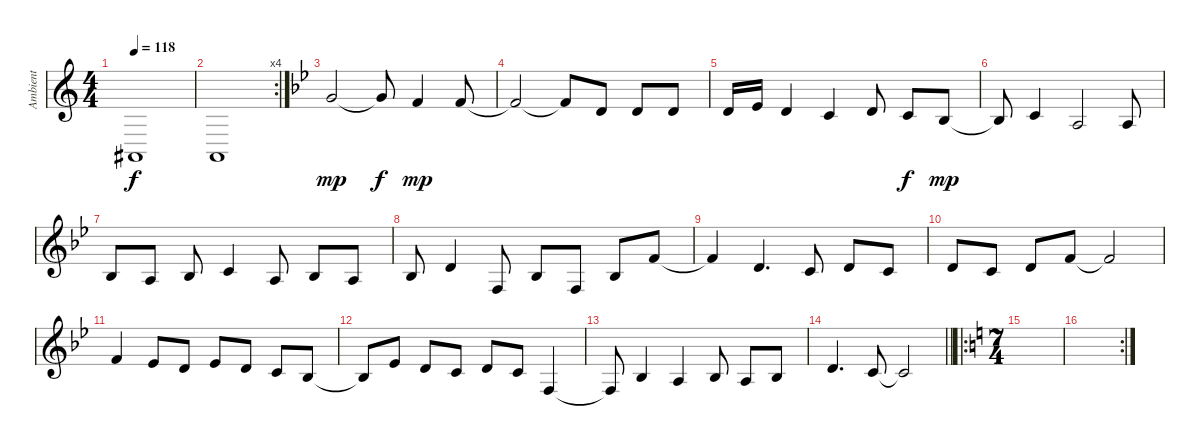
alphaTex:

\track ("Ambient" "Ambient") {instrument fx6goblins}
\staff {score}
\tuning (E4 B3 G3 D3 A2 E2) {hide}
\ts (4 4)
\tempo 118
\clef g2
\ks c
6.6.1{dy f} |
\rc 4
5.6.1 |
\ks bb
3.1.2{dy mp} 3.1{t}.8{dy f} 1.1.4{dy mp} 1.1.8 |
1.1{t}.2 1.1{t}.8 3.2.8 3.2.8 3.2.8 |
3.2.16 4.2.16 3.2.4 5.3.4 7.3.8 5.3.8{dy f} 3.3.8{dy mp} |
3.3{t}.8 5.3.4 2.3.2 2.3.8 |
3.3.8 2.3.8 3.3.8 5.3.4 2.3.8 3.3.8 2.3.8 |
3.3.8 3.2.4 3.4.8 3.3.8 3.4.8 3.3.8 6.2.8 |
6.2{t}.4 7.3.4{d} 5.3.8 7.3.8 5.3.8 |
7.3.8 5.3.8 7.3.8 6.2.8 6.2{t}.2 |
6.2.4 4.2.8 3.2.8 4.2.8 3.2.8 5.3.8 3.3.8 |
3.3{t}.8 4.2.8 3.2.8 1.2.8 3.2.8 5.3.8 3.4.4 |
3.4{t}.8 3.3.4 2.3.4 3.3.8 2.3.8 3.3.8 |
\barLineRight lightlight
3.2.4{d} 1.2.8 1.2{t}.2 |
\ro
\ts (7 4)
\ks c
|
\rc 2
